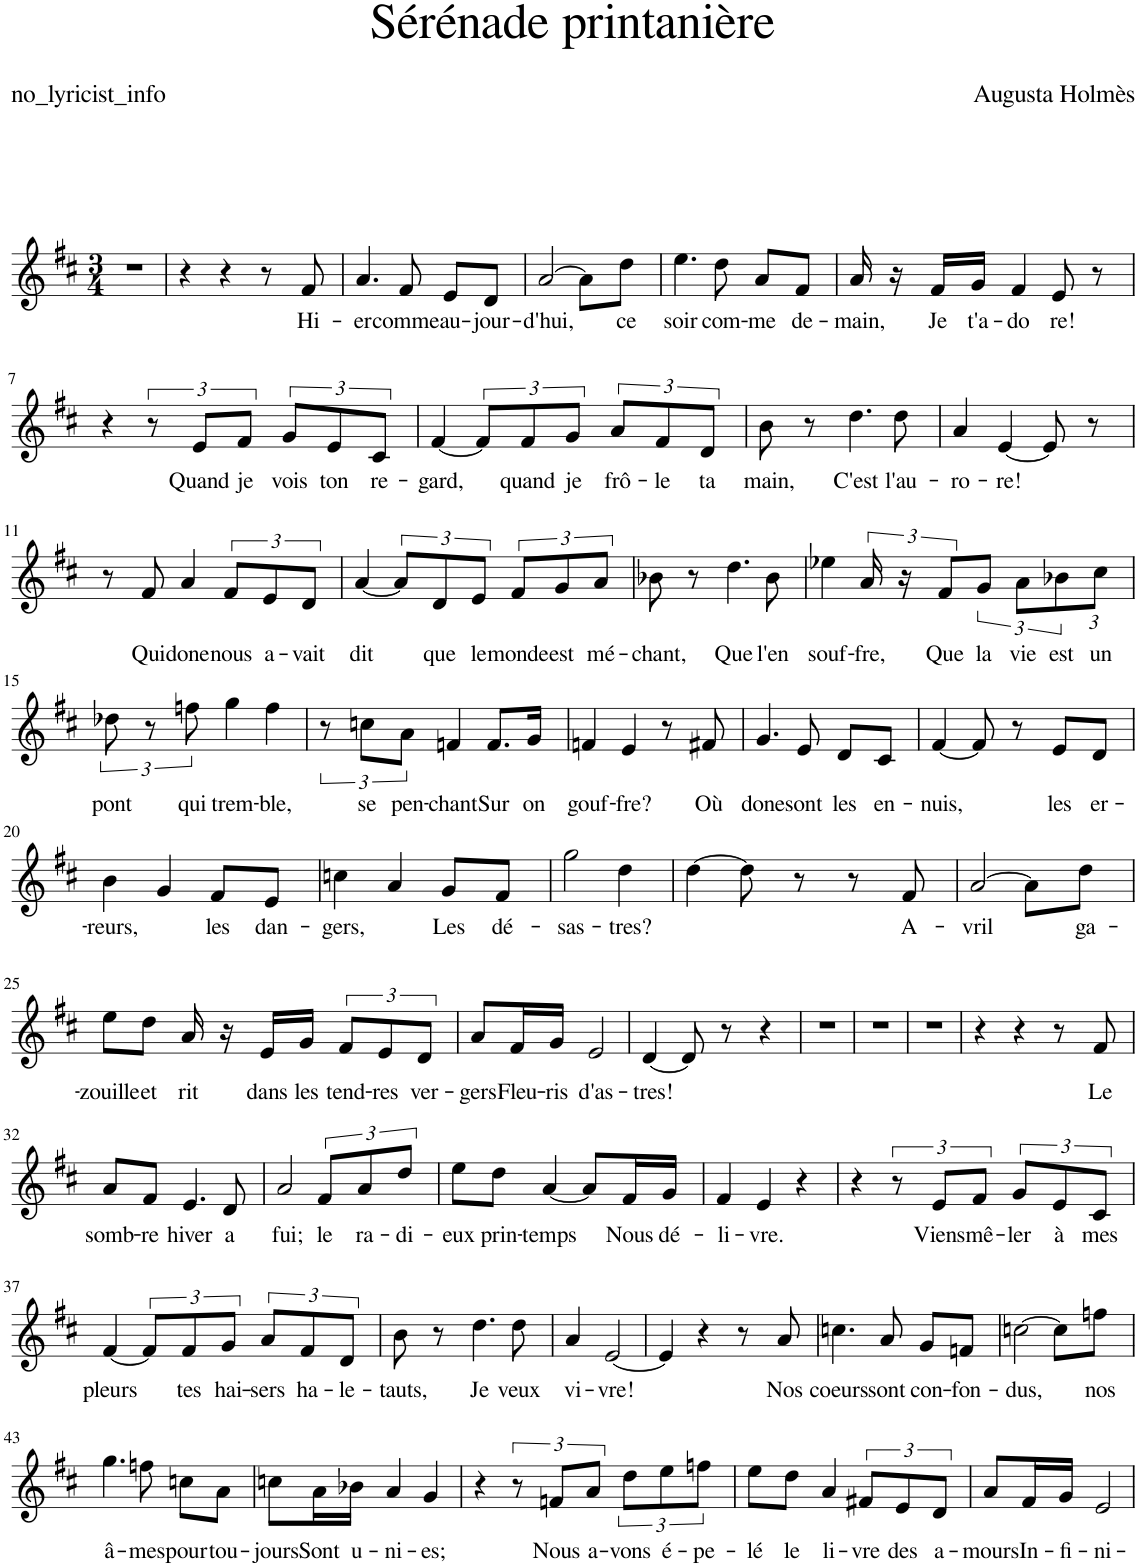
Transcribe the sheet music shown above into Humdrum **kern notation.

**kern	**text
*part1	*part1
*staff1	*staff1
*I"Piano	*
*I'Pno	*
*clefG2	*
*k[f#c#]	*
*M3/4	*
=1	=1
2.r	.
=2	=2
4r	.
4r	.
8r	.
!	!LO:LY:b
8f#/	Hi-
=3	=3
!	!LO:LY:b
4.a/	-er
!	!LO:LY:b
8f#/	comme
!	!LO:LY:b
8e/L	au-
!	!LO:LY:b
8d/J	-jour-
=4	=4
!	!LO:LY:b
[2a/	-d'hui,
8a\L]	.
!	!LO:LY:b
8dd\J	ce
=5	=5
!	!LO:LY:b
4.ee\	soir
!	!LO:LY:b
8dd\	com-
!	!LO:LY:b
8a/L	-me
!	!LO:LY:b
8f#/J	de-
=6	=6
!	!LO:LY:b
16a/	-main,
16r	.
!	!LO:LY:b
16f#/LL	Je
!	!LO:LY:b
16g/JJ	t'a-
!	!LO:LY:b
4f#/	do
!	!LO:LY:b
8e/	-re!
8r	.
!!LO:LB:g=z
=7	=7
4r	.
12r	.
!	!LO:LY:b
12e/L	Quand
!	!LO:LY:b
12f#/J	je
!	!LO:LY:b
12g/L	vois
!	!LO:LY:b
12e/	ton
!	!LO:LY:b
12c#/J	re-
=8	=8
!	!LO:LY:b
[4f#/	-gard,
12f#/L]	.
!	!LO:LY:b
12f#/	quand
!	!LO:LY:b
12g/J	je
!	!LO:LY:b
12a/L	frô-
!	!LO:LY:b
12f#/	-le
!	!LO:LY:b
12d/J	ta
=9	=9
!	!LO:LY:b
8b\	main,
8r	.
!	!LO:LY:b
4.dd\	C'est
!	!LO:LY:b
8dd\	l'au-
=10	=10
!	!LO:LY:b
4a/	-ro-
!	!LO:LY:b
[4e/	-re!
8e/]	.
8r	.
!!LO:LB:g=z
=11	=11
8r	.
!	!LO:LY:b
8f#/	Qui
!	!LO:LY:b
4a/	done
!	!LO:LY:b
12f#/L	nous
!	!LO:LY:b
12e/	a-
!	!LO:LY:b
12d/J	-vait
=12	=12
!	!LO:LY:b
[4a/	dit
12a/L]	.
!	!LO:LY:b
12d/	que
!	!LO:LY:b
12e/J	le
!	!LO:LY:b
12f#/L	monde
!	!LO:LY:b
12g/	est
!	!LO:LY:b
12a/J	mé-
=13	=13
!	!LO:LY:b
8b-X\	-chant,
8r	.
!	!LO:LY:b
4.dd\	Que
!	!LO:LY:b
8b-\	l'en
=14	=14
!	!LO:LY:b
4ee-X\	souf-
!	!LO:LY:b
24a/	-fre,
24r	.
!	!LO:LY:b
[24f#/L	Que
24f#/L]	.
!	!LO:LY:b
12g/J	la
!	!LO:LY:b
12a\L	vie
!	!LO:LY:b
12b-X\	est
!	!LO:LY:b
12cc#\J	un
!!LO:LB:g=z
=15	=15
!	!LO:LY:b
12dd-X\	pont
12r	.
!	!LO:LY:b
12ffn\	qui
!	!LO:LY:b
4gg\	trem-
!	!LO:LY:b
4ff\	-ble,
=16	=16
12r	.
!	!LO:LY:b
12ccn\L	se
!	!LO:LY:b
12a\J	pen-
!	!LO:LY:b
4fn/	-chant
!	!LO:LY:b
8.f/L	Sur
!	!LO:LY:b
16g/Jk	on
=17	=17
!	!LO:LY:b
4fn/	gouf-
!	!LO:LY:b
4e/	-fre?
8r	.
!	!LO:LY:b
8f#X/	Où
=18	=18
!	!LO:LY:b
4.g/	done
!	!LO:LY:b
8e/	sont
!	!LO:LY:b
8d/L	les
!	!LO:LY:b
8c#/J	en-
=19	=19
!	!LO:LY:b
[4f#/	-nuis,
8f#/]	.
8r	.
!	!LO:LY:b
8e/L	les
!	!LO:LY:b
8d/J	er-
!!LO:LB:g=z
=20	=20
!	!LO:LY:b
4b\	-reurs,
4g/	.
!	!LO:LY:b
8f#/L	les
!	!LO:LY:b
8e/J	dan-
=21	=21
!	!LO:LY:b
4ccn\	-gers,
4a/	.
!	!LO:LY:b
8g/L	Les
!	!LO:LY:b
8f#/J	dé-
=22	=22
!	!LO:LY:b
2gg\	-sas-
!	!LO:LY:b
4dd\	-tres?
=23	=23
[4dd\	.
8dd\]	.
8r	.
8r	.
!	!LO:LY:b
8f#/	A-
=24	=24
!	!LO:LY:b
[2a/	-vril
8a\L]	.
!	!LO:LY:b
8dd\J	ga-
!!LO:LB:g=z
=25	=25
!	!LO:LY:b
8ee\L	-zouille
!	!LO:LY:b
8dd\J	et
!	!LO:LY:b
16a/	rit
16r	.
!	!LO:LY:b
16e/LL	dans
!	!LO:LY:b
16g/JJ	les
!	!LO:LY:b
12f#/L	tend-
!	!LO:LY:b
12e/	-res
!	!LO:LY:b
12d/J	ver-
=26	=26
!	!LO:LY:b
8a/L	-gers
!	!LO:LY:b
16f#/L	Fleu-
!	!LO:LY:b
16g/JJ	-ris
!	!LO:LY:b
2e/	d'as-
=27	=27
!	!LO:LY:b
[4d/	-tres!
8d/]	.
8r	.
4r	.
=28	=28
2.r	.
=29	=29
2.r	.
=30	=30
2.r	.
=31	=31
4r	.
4r	.
8r	.
!	!LO:LY:b
8f#/	Le
!!LO:LB:g=z
=32	=32
!	!LO:LY:b
8a/L	somb-
!	!LO:LY:b
8f#/J	-re
!	!LO:LY:b
4.e/	hiver
!	!LO:LY:b
8d/	a
=33	=33
!	!LO:LY:b
2a/	fui;
!	!LO:LY:b
12f#/L	le
!	!LO:LY:b
12a/	ra-
!	!LO:LY:b
12dd/J	-di-
=34	=34
!	!LO:LY:b
8ee\L	-eux
!	!LO:LY:b
8dd\J	prin-
!	!LO:LY:b
[4a/	-temps
8a/L]	.
!	!LO:LY:b
16f#/L	Nous
!	!LO:LY:b
16g/JJ	dé-
=35	=35
!	!LO:LY:b
4f#/	-li-
!	!LO:LY:b
4e/	-vre.
4r	.
=36	=36
4r	.
12r	.
!	!LO:LY:b
12e/L	Viens
!	!LO:LY:b
12f#/J	mê-
!	!LO:LY:b
12g/L	-ler
!	!LO:LY:b
12e/	à
!	!LO:LY:b
12c#/J	mes
!!LO:LB:g=z
=37	=37
!	!LO:LY:b
[4f#/	pleurs
12f#/L]	.
!	!LO:LY:b
12f#/	tes
!	!LO:LY:b
12g/J	hai-
!	!LO:LY:b
12a/L	-sers
!	!LO:LY:b
12f#/	ha-
!	!LO:LY:b
12d/J	-le-
=38	=38
!	!LO:LY:b
8b\	-tauts,
8r	.
!	!LO:LY:b
4.dd\	Je
!	!LO:LY:b
8dd\	veux
=39	=39
!	!LO:LY:b
4a/	vi-
!	!LO:LY:b
[2e/	-vre!
=40	=40
4e/]	.
4r	.
8r	.
!	!LO:LY:b
8a/	Nos
=41	=41
!	!LO:LY:b
4.ccn\	coeurs
!	!LO:LY:b
8a/	sont
!	!LO:LY:b
8g/L	con-
!	!LO:LY:b
8fn/J	-fon-
=42	=42
!	!LO:LY:b
[2ccn\	-dus,
8cc\L]	.
!	!LO:LY:b
8ffn\J	nos
!!LO:LB:g=z
=43	=43
!	!LO:LY:b
4.gg\	â-
!	!LO:LY:b
8ffn\	-mes
!	!LO:LY:b
8ccn\L	pour
!	!LO:LY:b
8a\J	tou-
=44	=44
!	!LO:LY:b
8ccn\L	-jours
!	!LO:LY:b
16a\L	Sont
!	!LO:LY:b
16b-X\JJ	u-
!	!LO:LY:b
4a/	-ni-
!	!LO:LY:b
4g/	-es;
=45	=45
4r	.
12r	.
!	!LO:LY:b
12fn/L	Nous
!	!LO:LY:b
12a/J	a-
!	!LO:LY:b
12dd\L	-vons
!	!LO:LY:b
12ee\	é-
!	!LO:LY:b
12ffn\J	-pe-
=46	=46
!	!LO:LY:b
8ee\L	-lé
!	!LO:LY:b
8dd\J	le
!	!LO:LY:b
4a/	li-
!	!LO:LY:b
12f#X/L	-vre
!	!LO:LY:b
12e/	des
!	!LO:LY:b
12d/J	a-
=47	=47
!	!LO:LY:b
8a/L	-mours
!	!LO:LY:b
16f#/L	In-
!	!LO:LY:b
16g/JJ	-fi-
!	!LO:LY:b
2e/	-ni-
=	=
*-	*-
